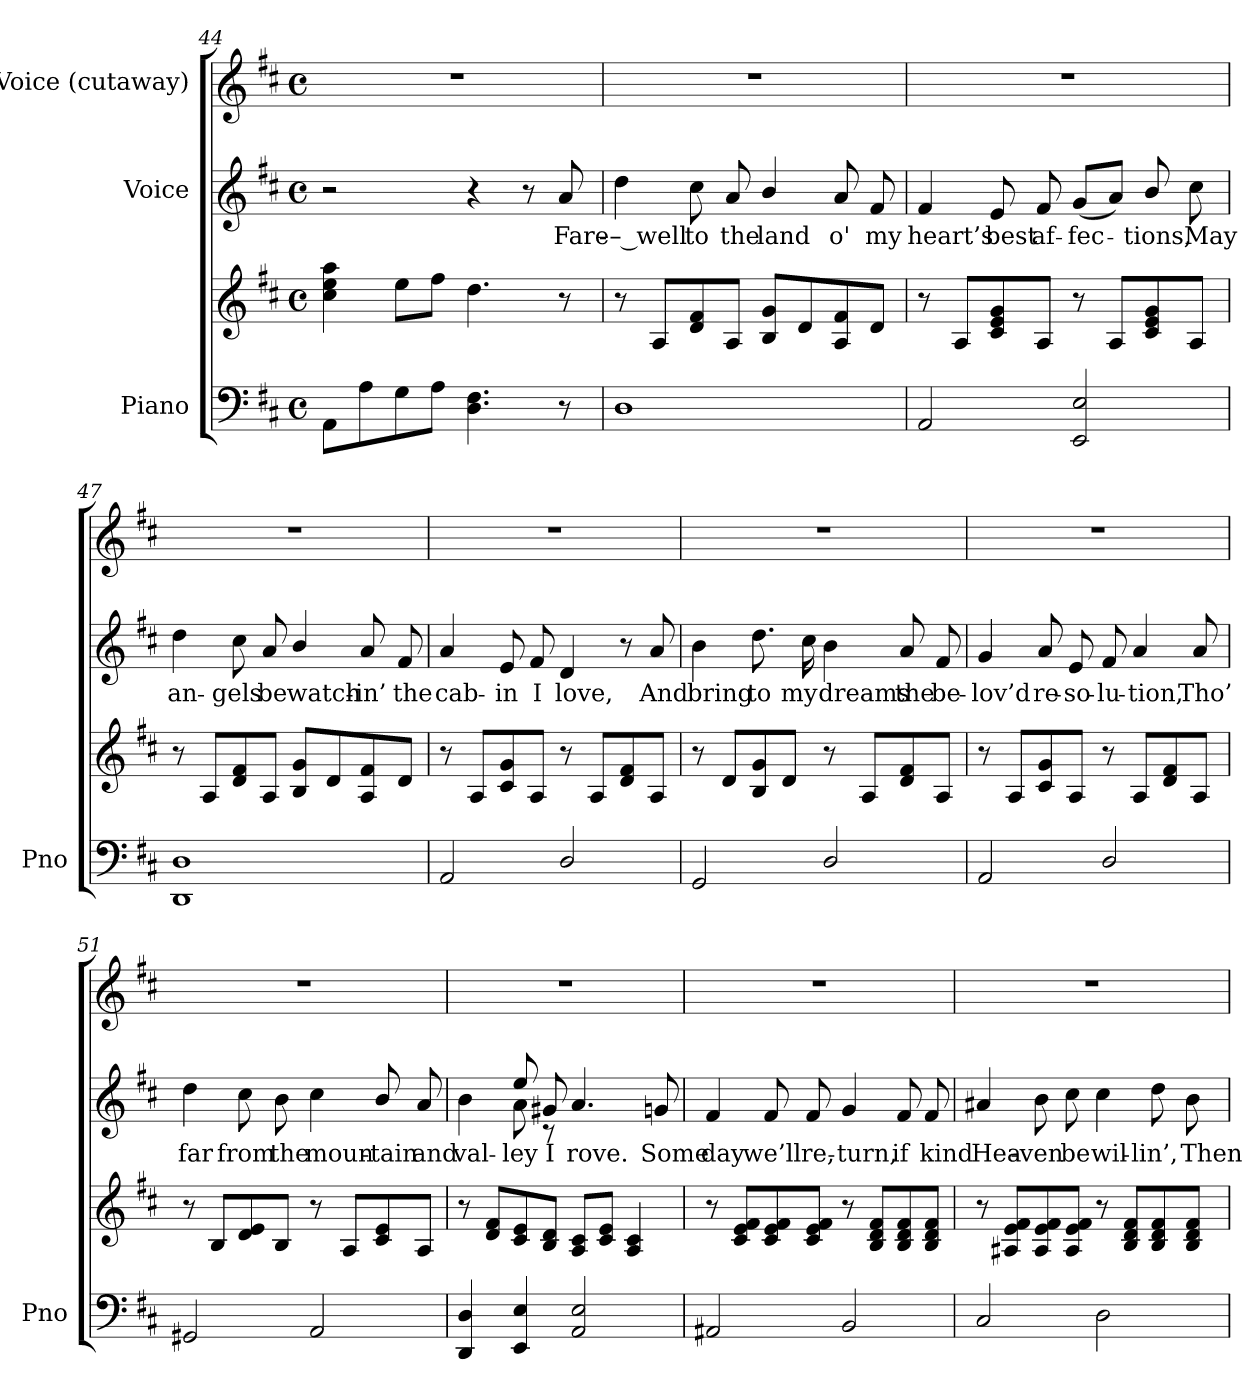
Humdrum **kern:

**kern	**kern	**kern	**text	**kern
*part3	*part3	*part2	*part2	*part1
*staff4	*staff3	*staff2	*staff2	*staff1
*I"Piano	*	*I"Voice	*	*I"Voice (cutaway)
*I'Pno	*	*	*	*
*clefF4	*clefG2	*clefG2	*	*clefG2
*k[f#c#]	*k[f#c#]	*k[f#c#]	*	*k[f#c#]
*M4/4	*M4/4	*M4/4	*	*M4/4
*met(c)	*met(c)	*met(c)	*	*met(c)
=44	=44	=44	=44	=44
8AA\L	4cc#\ 4ee\ 4aa\	2r	.	1r
8A\	.	.	.	.
8G\	8ee\L	.	.	.
8A\J	8ff#\J	.	.	.
4.D\ 4.F#\	4.dd\	4r	.	.
.	.	8r	.	.
8r	8r	8a/	Fare-	.
=45	=45	=45	=45	=45
1D	8r	4dd\	-– well	1r
.	8A/L	.	.	.
.	8d/ 8f#/	8cc#\	to	.
.	8A/J	8a/	the	.
.	8B/ 8g/L	4b/	land	.
.	8d/	.	.	.
.	8A/ 8f#/	8a/	o'	.
.	8d/J	8f#/	my	.
=46	=46	=46	=46	=46
2AA/	8r	4f#/	heart’s	1r
.	8A/L	.	.	.
.	8c#/ 8e/ 8g/	8e/	best	.
.	8A/J	8f#/	af-	.
2EE/ 2E/	8r	(8g/L	-fec-	.
.	8A/L	8a/J)	.	.
.	8c#/ 8e/ 8g/	8b/	-tions,	.
.	8A/J	8cc#\	May	.
=47	=47	=47	=47	=47
1DD 1D	8r	4dd\	an-	1r
.	8A/L	.	.	.
.	8d/ 8f#/	8cc#\	-gels	.
.	8A/J	8a/	be	.
.	8B/ 8g/L	4b/	watch-	.
.	8d/	.	.	.
.	8A/ 8f#/	8a/	-in’	.
.	8d/J	8f#/	the	.
=48	=48	=48	=48	=48
2AA/	8r	4a/	cab-	1r
.	8A/L	.	.	.
.	8c#/ 8g/	8e/	-in	.
.	8A/J	8f#/	I	.
2D/	8r	4d/	love,	.
.	8A/L	.	.	.
.	8d/ 8f#/	8r	.	.
.	8A/J	8a/	And	.
=49	=49	=49	=49	=49
2GG/	8r	4b\	bring	1r
.	8d/L	.	.	.
.	8B/ 8g/	8.dd\	to	.
.	8d/J	.	.	.
.	.	16cc#\	my	.
2D/	8r	4b\	dreams	.
.	8A/L	.	.	.
.	8d/ 8f#/	8a/	the	.
.	8A/J	8f#/	be-	.
=50	=50	=50	=50	=50
2AA/	8r	4g/	-lov’d	1r
.	8A/L	.	.	.
.	8c#/ 8g/	8a/	re-	.
.	8A/J	8e/	-so-	.
2D/	8r	8f#/	-lu-	.
.	8A/L	4a/	-tion,	.
.	8d/ 8f#/	.	.	.
.	8A/J	8a/	Tho’	.
=51	=51	=51	=51	=51
2GG#X/	8r	4dd\	far	1r
.	8B/L	.	.	.
.	8d/ 8e/	8cc#\	from	.
.	8B/J	8b\	the	.
2AA/	8r	4cc#\	moun-	.
.	8A/L	.	.	.
.	8c#/ 8e/	8b/	-tain	.
.	8A/J	8a/	and	.
=52	=52	=52	=52	=52
*	*	*^	*	*
4DD/ 4D/	8r	4b\	4ryy	val-	1r
.	8d/ 8f#/L	.	.	.	.
4EE/ 4E/	8c#/ 8e/	8a\	8ee/	-ley	.
.	8B/ 8d/J	8g#X/	8r	I	.
2AA/ 2E/	8A/ 8c#/L	4.a/	2ryy	rove.	.
.	8c#/ 8e/J	.	.	.	.
.	4A/ 4c#/	.	.	.	.
.	.	8gn/	.	Some	.
*	*	*v	*v	*	*
=53	=53	=53	=53	=53
2AA#X/	8r	4f#/	day	1r
.	8c#/ 8e/ 8f#/L	.	.	.
.	8c#/ 8e/ 8f#/	8f#/	we’ll	.
.	8c#/ 8e/ 8f#/J	8f#/	re,-	.
2BB/	8r	4g/	-turn,	.
.	8B/ 8d/ 8f#/L	.	.	.
.	8B/ 8d/ 8f#/	8f#/	if	.
.	8B/ 8d/ 8f#/J	8f#/	kind	.
=54	=54	=54	=54	=54
2C#/	8r	4a#X/	Hea-	1r
.	8A#X/ 8e/ 8f#/L	.	.	.
.	8A#/ 8e/ 8f#/	8b\	-ven	.
.	8A#/ 8e/ 8f#/J	8cc#\	be	.
2D\	8r	4cc#\	wil-	.
.	8B/ 8d/ 8f#/L	.	.	.
.	8B/ 8d/ 8f#/	8dd\	-lin’,	.
.	8B/ 8d/ 8f#/J	8b\	Then	.
=	=	=	=	=
*-	*-	*-	*-	*-
